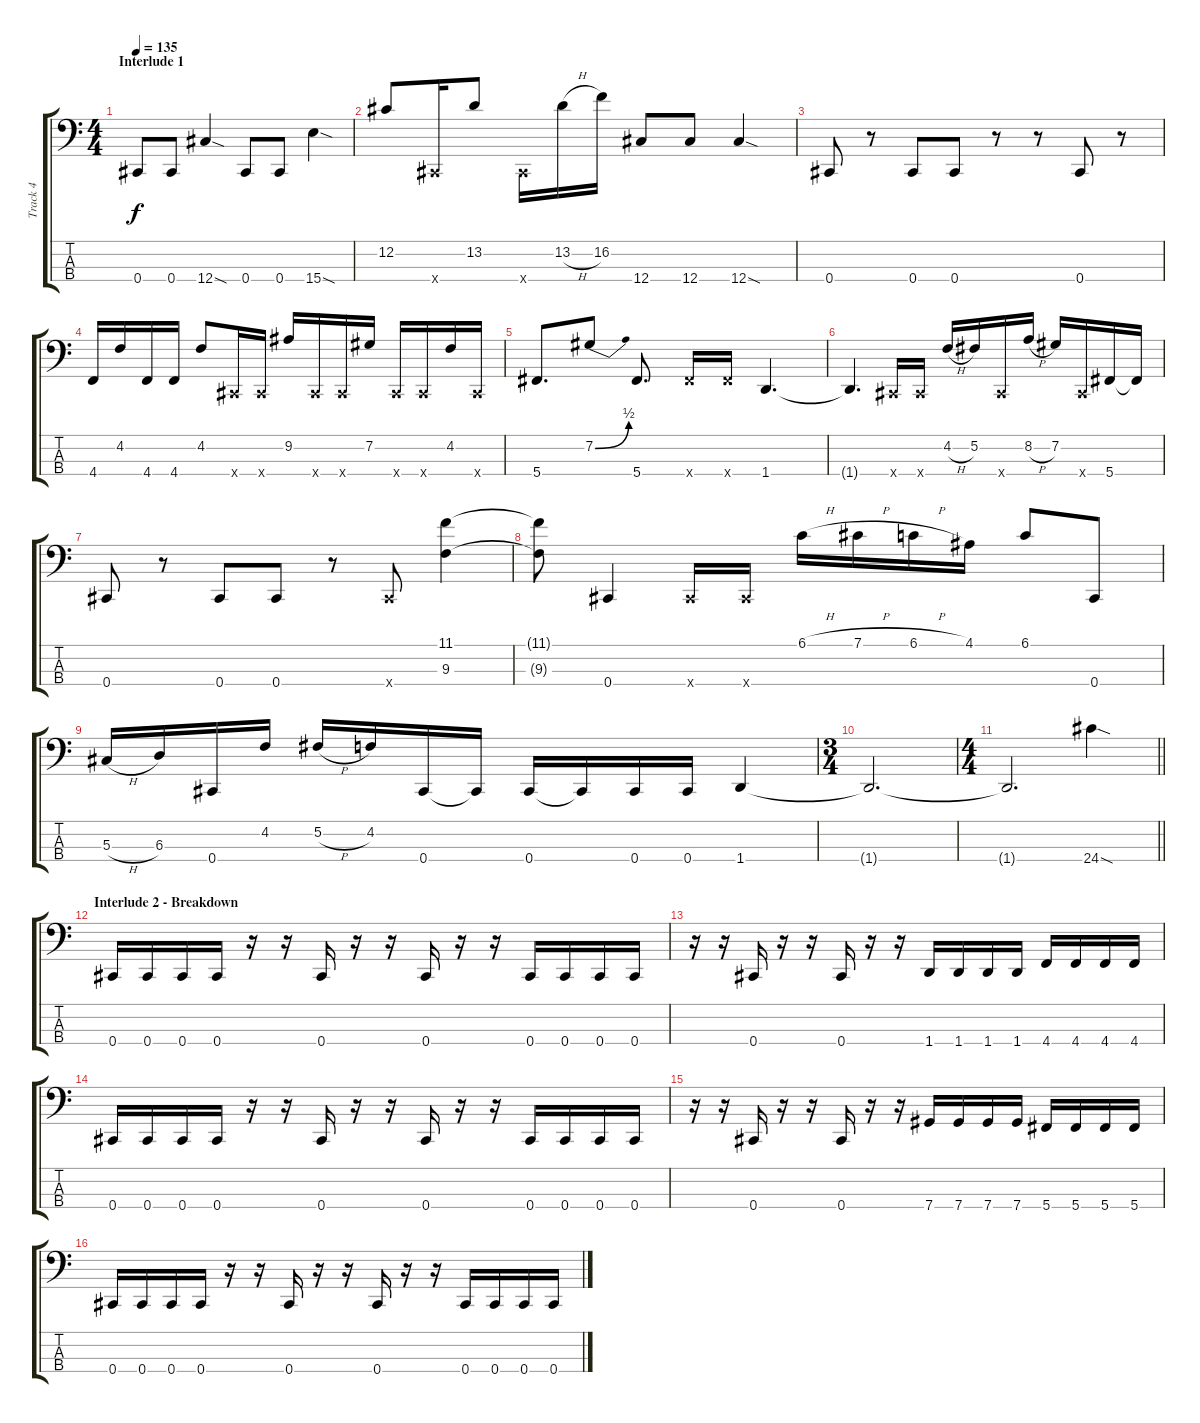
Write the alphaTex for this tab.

\track ("Track 4" "Track 4") {instrument slapbass1}
\staff {score tabs}
\tuning (Gb2 Db2 Ab1 Db1) {hide}
\ts (4 4)
\section ("" "Interlude 1")
\tempo 135
\clef f4
\ks c
0.4.8{dy f} 0.4.8 12.4{sod}.4 0.4.8 0.4.8 15.4{sod}.4 |
12.2.8 0.4{x}.16 13.2.8 0.4{x}.16 13.2{h}.16 16.2.16 12.4.8 12.4.8 12.4{sod}.4 |
0.4.8 r.8 0.4.8 0.4.8 r.8 r.8 0.4.8 r.8 |
4.4.16 4.2.16 4.4.16 4.4.16 4.2.8 0.4{x}.16 0.4{x}.16 9.2.16 0.4{x}.16 0.4{x}.16 7.2.16 0.4{x}.16 0.4{x}.16 4.2.16 0.4{x}.16 |
5.4.8{d} 7.2{be (bend 0 0 60 2)}.8 5.4.8{d} 5.4{x}.16 5.4{x}.16 1.4.4{d} |
1.4{t}.4{d} 0.4{x}.16 0.4{x}.16 4.2{h}.16 5.2.16 0.4{x}.16 8.2{h}.16 7.2.16 0.4{x}.16 5.4.16 5.4{t}.16 |
0.4.8 r.8 0.4.8 0.4.8 r.8 0.4{x}.8 (11.1 9.3).4 |
(11.1{t} 9.3{t}).8 0.4.4 0.4{x}.16 0.4{x}.16 6.1{h}.16 7.1{h}.16 6.1{h}.16 4.1.16 6.1.8 0.4.8 |
5.3{h}.16 6.3.16 0.4.16 4.2.16 5.2{h}.16 4.2.16 0.4.16 0.4{t}.16 0.4.16 0.4{t}.16 0.4.16 0.4.16 1.4.4 |
\ts (3 4)
1.4{t}.2{d} |
\ts (4 4)
\barLineRight lightlight
1.4{t}.2{d} 24.4{sod}.4 |
\section ("" "Interlude 2 - Breakdown")
0.4.16 0.4.16 0.4.16 0.4.16 r.16 r.16 0.4.16 r.16 r.16 0.4.16 r.16 r.16 0.4.16 0.4.16 0.4.16 0.4.16 |
r.16 r.16 0.4.16 r.16 r.16 0.4.16 r.16 r.16 1.4.16 1.4.16 1.4.16 1.4.16 4.4.16 4.4.16 4.4.16 4.4.16 |
0.4.16 0.4.16 0.4.16 0.4.16 r.16 r.16 0.4.16 r.16 r.16 0.4.16 r.16 r.16 0.4.16 0.4.16 0.4.16 0.4.16 |
r.16 r.16 0.4.16 r.16 r.16 0.4.16 r.16 r.16 7.4.16 7.4.16 7.4.16 7.4.16 5.4.16 5.4.16 5.4.16 5.4.16 |
0.4.16 0.4.16 0.4.16 0.4.16 r.16 r.16 0.4.16 r.16 r.16 0.4.16 r.16 r.16 0.4.16 0.4.16 0.4.16 0.4.16
